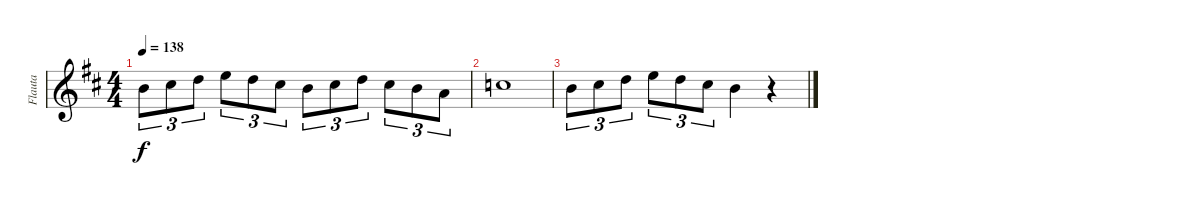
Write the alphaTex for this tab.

\track ("Flauta" "Flauta") {instrument flute}
\staff {score}
\tuning (E4 B3 G3 D3 A2 E2) {hide}
\ts (4 4)
\tempo 138
\clef g2
\ks d
12.2.8{tu (3 2) dy f} 14.2.8{tu (3 2)} 15.2.8{tu (3 2)} 12.1.8{tu (3 2)} 15.2.8{tu (3 2)} 14.2.8{tu (3 2)} 12.2.8{tu (3 2)} 14.2.8{tu (3 2)} 15.2.8{tu (3 2)} 14.2.8{tu (3 2)} 12.2.8{tu (3 2)} 14.3.8{tu (3 2)} |
13.2.1 |
12.2.8{tu (3 2)} 14.2.8{tu (3 2)} 15.2.8{tu (3 2)} 12.1.8{tu (3 2)} 15.2.8{tu (3 2)} 14.2.8{tu (3 2)} 12.2.4 r.4
